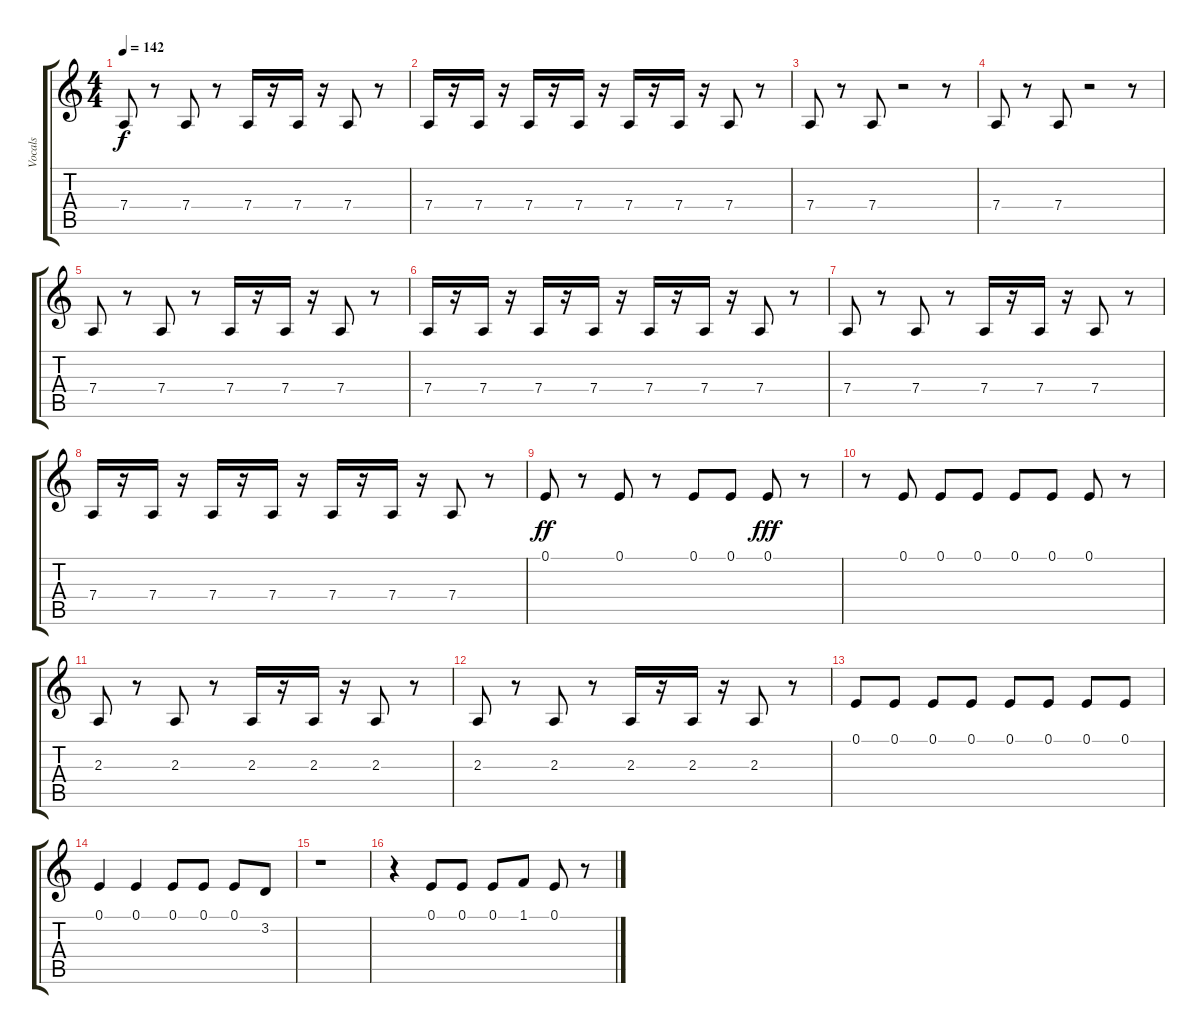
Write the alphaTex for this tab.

\track ("Vocals" "Vocals") {instrument lead1square}
\staff {score tabs}
\tuning (E4 B3 G3 D3 A2 E2) {hide}
\ts (4 4)
\tempo 142
\clef g2
\ks c
7.4.8{dy f} r.8 7.4.8 r.8 7.4.16 r.16 7.4.16 r.16 7.4.8 r.8 |
7.4.16 r.16 7.4.16 r.16 7.4.16 r.16 7.4.16 r.16 7.4.16 r.16 7.4.16 r.16 7.4.8 r.8 |
7.4.8 r.8 7.4.8 r.2 r.8 |
7.4.8 r.8 7.4.8 r.2 r.8 |
7.4.8 r.8 7.4.8 r.8 7.4.16 r.16 7.4.16 r.16 7.4.8 r.8 |
7.4.16 r.16 7.4.16 r.16 7.4.16 r.16 7.4.16 r.16 7.4.16 r.16 7.4.16 r.16 7.4.8 r.8 |
7.4.8 r.8 7.4.8 r.8 7.4.16 r.16 7.4.16 r.16 7.4.8 r.8 |
7.4.16 r.16 7.4.16 r.16 7.4.16 r.16 7.4.16 r.16 7.4.16 r.16 7.4.16 r.16 7.4.8 r.8 |
0.1.8{dy ff} r.8 0.1.8 r.8 0.1.8 0.1.8 0.1.8{dy fff} r.8 |
r.8 0.1.8 0.1.8 0.1.8 0.1.8 0.1.8 0.1.8 r.8 |
2.3.8 r.8 2.3.8 r.8 2.3.16 r.16 2.3.16 r.16 2.3.8 r.8 |
2.3.8 r.8 2.3.8 r.8 2.3.16 r.16 2.3.16 r.16 2.3.8 r.8 |
0.1.8 0.1.8 0.1.8 0.1.8 0.1.8 0.1.8 0.1.8 0.1.8 |
0.1.4 0.1.4 0.1.8 0.1.8 0.1.8 3.2.8 |
r.1 |
r.4 0.1.8 0.1.8 0.1.8 1.1.8 0.1.8 r.8
